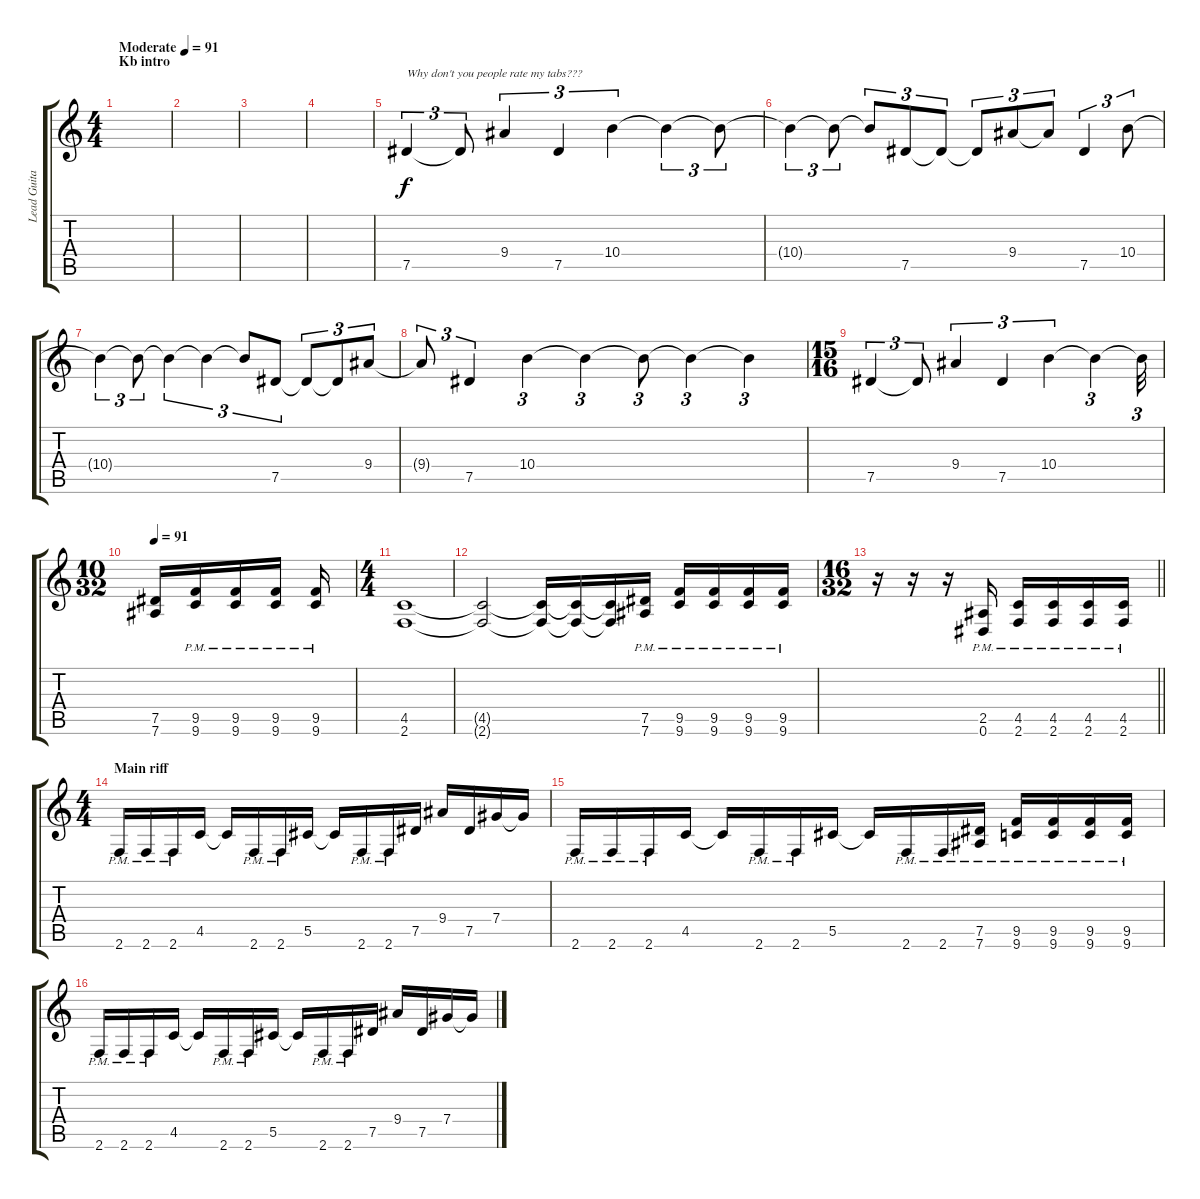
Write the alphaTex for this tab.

\track ("Lead Guitar" "Lead Guita") {instrument electricguitarclean}
\staff {score tabs}
\tuning (Eb4 Bb3 Gb3 Db3 Ab2 Eb2) {hide}
\ts (4 4)
\section ("" "Kb intro")
\tempo (91 "Moderate")
\tempo 125
\tempo (91 "Moderate")
\clef g2
\ks c
|
|
|
|
7.5.4{tu (3 2) txt "Why don't you people rate my tabs???" volume 12 instrument electricguitarclean} 7.5{t}.8{tu (3 2)} 9.4.4{tu (3 2)} 7.5.4{tu (3 2)} 10.4.4{tu (3 2)} 10.4{t}.4{tu (3 2)} 10.4{t}.8{tu (3 2)} |
10.4{t}.4{tu (3 2)} 10.4{t}.8{tu (3 2)} 10.4{t}.8{tu (3 2)} 7.5.8{tu (3 2)} 7.5{t}.8{tu (3 2)} 7.5{t}.8{tu (3 2)} 9.4.8{tu (3 2)} 9.4{t}.8{tu (3 2)} 7.5.4{tu (3 2)} 10.4.8{tu (3 2)} |
10.4{t}.4{tu (3 2)} 10.4{t}.8{tu (3 2)} 10.4{t}.4{tu (3 2)} 10.4{t}.4{tu (3 2)} 10.4{t}.8{tu (3 2)} 7.5.8{tu (3 2)} 7.5{t}.8{tu (3 2)} 7.5{t}.8{tu (3 2)} 9.4.8{tu (3 2)} |
9.4{t}.8{tu (3 2)} 7.5.4{tu (3 2)} 10.4.4{tu (3 2)} 10.4{t}.4{tu (3 2)} 10.4{t}.8{tu (3 2)} 10.4{t}.4{tu (3 2)} 10.4{t}.4{tu (3 2)} |
\ts (15 16)
7.5.4{tu (3 2)} 7.5{t}.8{tu (3 2)} 9.4.4{tu (3 2)} 7.5.4{tu (3 2)} 10.4.4{tu (3 2)} 10.4{t}.4{tu (3 2)} 10.4{t}.32{tu (3 2)} |
\ts (10 32)
\tempo 91
(7.5 7.6).16{volume 16 instrument distortionguitar} (9.5{pm} 9.6{pm}).16 (9.5{pm} 9.6{pm}).16 (9.5{pm} 9.6{pm}).16 (9.5{pm} 9.6{pm}).16 |
\ts (4 4)
(4.5 2.6).1 |
(4.5{t} 2.6{t}).2 (4.5{t} 2.6{t}).16 (4.5{t} 2.6{t}).16 (4.5{t} 2.6{t}).16 (7.5{pm} 7.6{pm}).16 (9.5{pm} 9.6{pm}).16 (9.5{pm} 9.6{pm}).16 (9.5{pm} 9.6{pm}).16 (9.5{pm} 9.6{pm}).16 |
\ts (16 32)
\barLineRight lightlight
r.16 r.16 r.16 (2.5{pm} 0.6{pm}).16 (4.5{pm} 2.6{pm}).16 (4.5{pm} 2.6{pm}).16 (4.5{pm} 2.6{pm}).16 (4.5{pm} 2.6{pm}).16 |
\ts (4 4)
\section ("" "Main riff")
2.6{pm}.16 2.6{pm}.16 2.6{pm}.16 4.5.16 4.5{t}.16 2.6{pm}.16 2.6{pm}.16 5.5.16 5.5{t}.16 2.6{pm}.16 2.6{pm}.16 7.5.16 9.4.16 7.5.16 7.4.16 7.4{t}.16 |
2.6{pm}.16 2.6{pm}.16 2.6{pm}.16 4.5.16 4.5{t}.16 2.6{pm}.16 2.6{pm}.16 5.5.16 5.5{t}.16 2.6{pm}.16 2.6{pm}.16 (7.5{pm} 7.6{pm}).16 (9.5{pm} 9.6{pm}).16 (9.5{pm} 9.6{pm}).16 (9.5{pm} 9.6{pm}).16 (9.5{pm} 9.6{pm}).16 |
2.6{pm}.16 2.6{pm}.16 2.6{pm}.16 4.5.16 4.5{t}.16 2.6{pm}.16 2.6{pm}.16 5.5.16 5.5{t}.16 2.6{pm}.16 2.6{pm}.16 7.5.16 9.4.16 7.5.16 7.4.16 7.4{t}.16
